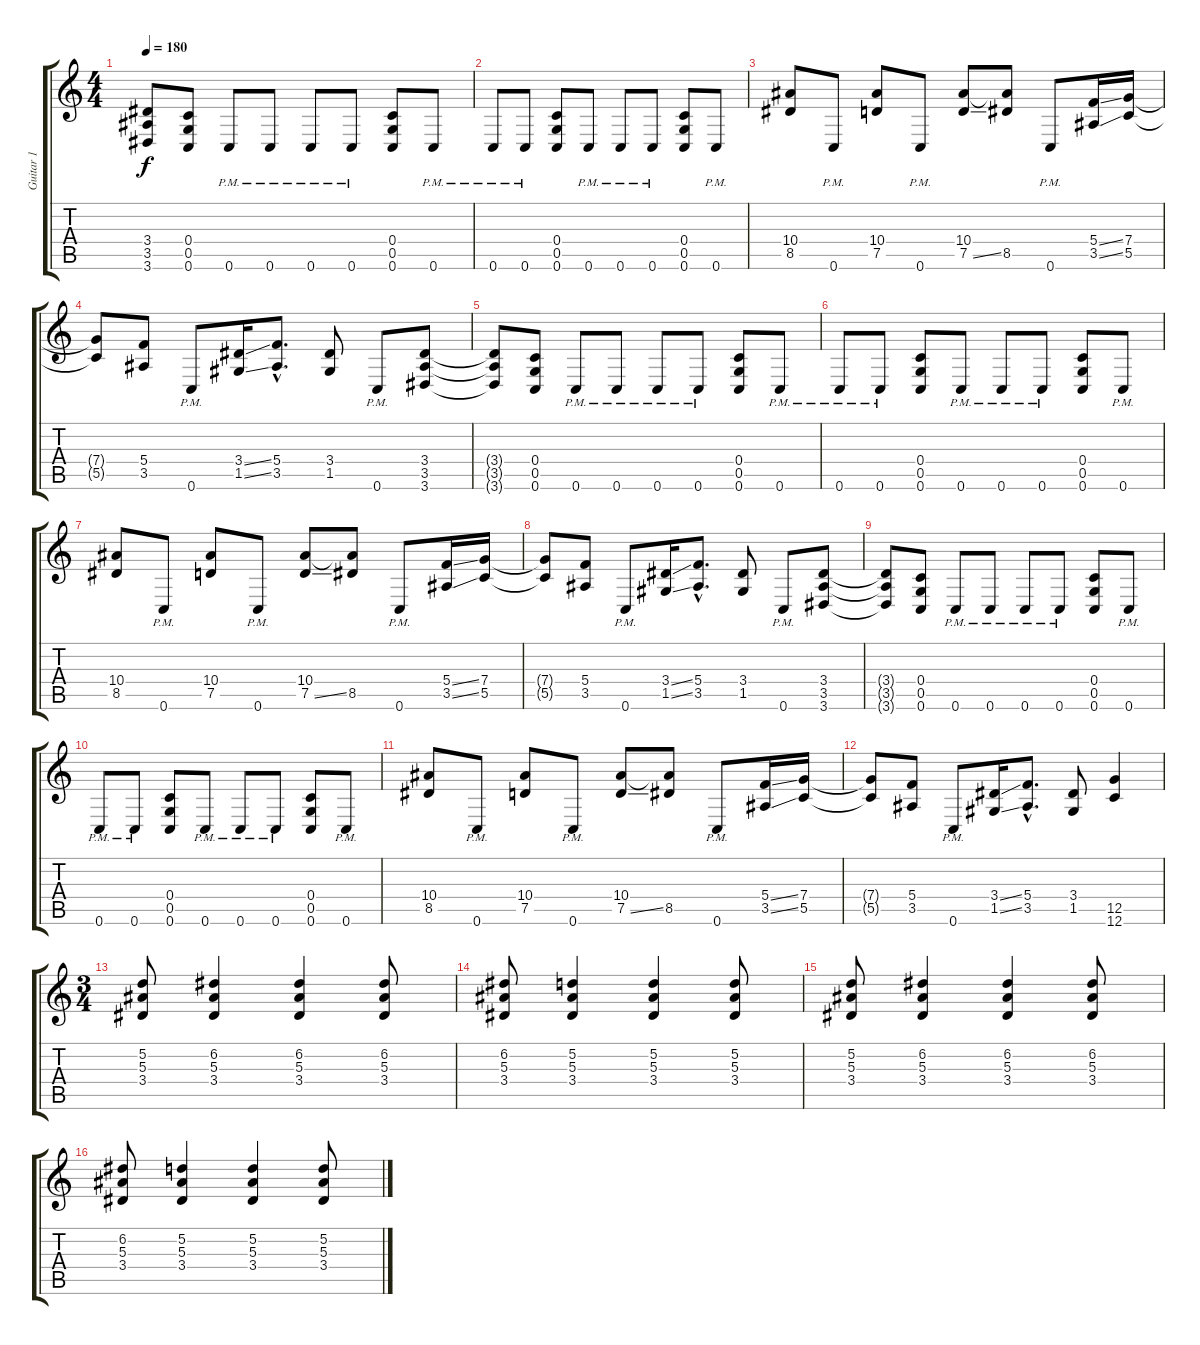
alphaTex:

\track ("Guitar 1" "Guitar 1") {instrument distortionguitar}
\staff {score tabs}
\tuning (D4 A3 F3 C3 G2 C2) {hide}
\ts (4 4)
\tempo 180
\clef g2
\ks c
(3.4{t} 3.5{t} 3.6{t}).8{dy f} (0.4 0.5 0.6).8 0.6{pm}.8 0.6{pm}.8 0.6{pm}.8 0.6{pm}.8 (0.4 0.5 0.6).8 0.6{pm}.8 |
0.6{pm}.8 0.6{pm}.8 (0.4 0.5 0.6).8 0.6{pm}.8 0.6{pm}.8 0.6{pm}.8 (0.4 0.5 0.6).8 0.6{pm}.8 |
(10.4 8.5).8 0.6{pm}.8 (10.4 7.5).8 0.6{pm}.8 (10.4 7.5{ss}).8 (10.4{t} 8.5).8 0.6{pm}.8 (5.4{ss} 3.5{ss}).16 (7.4 5.5).16 |
(7.4{t} 5.5{t}).8 (5.4 3.5).8 0.6{pm}.8 (3.4{ss} 1.5{ss}).16 (5.4{hac} 3.5{hac}).8{d} (3.4 1.5).8 0.6{pm}.8 (3.4 3.5 3.6).8 |
(3.4{t} 3.5{t} 3.6{t}).8 (0.4 0.5 0.6).8 0.6{pm}.8 0.6{pm}.8 0.6{pm}.8 0.6{pm}.8 (0.4 0.5 0.6).8 0.6{pm}.8 |
0.6{pm}.8 0.6{pm}.8 (0.4 0.5 0.6).8 0.6{pm}.8 0.6{pm}.8 0.6{pm}.8 (0.4 0.5 0.6).8 0.6{pm}.8 |
(10.4 8.5).8 0.6{pm}.8 (10.4 7.5).8 0.6{pm}.8 (10.4 7.5{ss}).8 (10.4{t} 8.5).8 0.6{pm}.8 (5.4{ss} 3.5{ss}).16 (7.4 5.5).16 |
(7.4{t} 5.5{t}).8 (5.4 3.5).8 0.6{pm}.8 (3.4{ss} 1.5{ss}).16 (5.4{hac} 3.5{hac}).8{d} (3.4 1.5).8 0.6{pm}.8 (3.4 3.5 3.6).8 |
(3.4{t} 3.5{t} 3.6{t}).8 (0.4 0.5 0.6).8 0.6{pm}.8 0.6{pm}.8 0.6{pm}.8 0.6{pm}.8 (0.4 0.5 0.6).8 0.6{pm}.8 |
0.6{pm}.8 0.6{pm}.8 (0.4 0.5 0.6).8 0.6{pm}.8 0.6{pm}.8 0.6{pm}.8 (0.4 0.5 0.6).8 0.6{pm}.8 |
(10.4 8.5).8 0.6{pm}.8 (10.4 7.5).8 0.6{pm}.8 (10.4 7.5{ss}).8 (10.4{t} 8.5).8 0.6{pm}.8 (5.4{ss} 3.5{ss}).16 (7.4 5.5).16 |
(7.4{t} 5.5{t}).8 (5.4 3.5).8 0.6{pm}.8 (3.4{ss} 1.5{ss}).16 (5.4{hac} 3.5{hac}).8{d} (3.4 1.5).8 (12.5 12.6).4 |
\ts (3 4)
(5.2 5.3 3.4).8 (6.2 5.3 3.4).4 (6.2 5.3 3.4).4 (6.2 5.3 3.4).8 |
(6.2 5.3 3.4).8 (5.2 5.3 3.4).4 (5.2 5.3 3.4).4 (5.2 5.3 3.4).8 |
(5.2 5.3 3.4).8 (6.2 5.3 3.4).4 (6.2 5.3 3.4).4 (6.2 5.3 3.4).8 |
(6.2 5.3 3.4).8 (5.2 5.3 3.4).4 (5.2 5.3 3.4).4 (5.2 5.3 3.4).8
